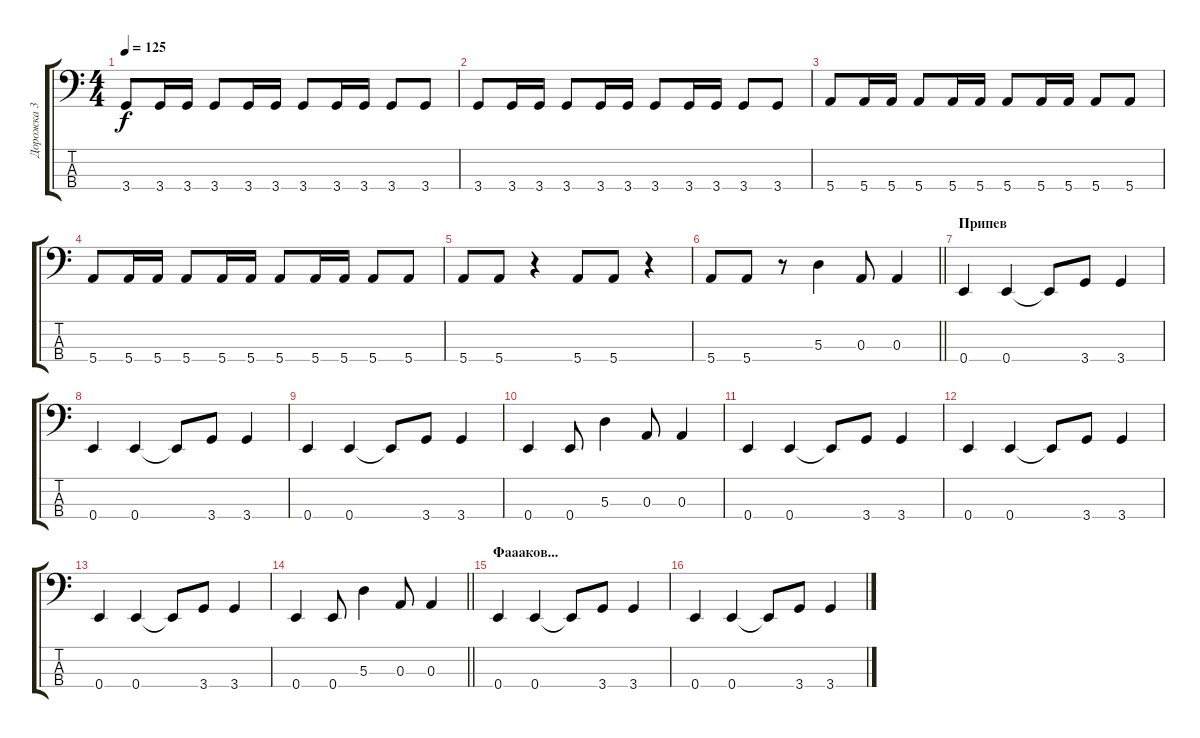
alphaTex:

\track ("Дорожка 3" "Дорожка 3") {instrument electricbassfinger}
\staff {score tabs}
\tuning (G2 D2 A1 E1) {hide}
\ts (4 4)
\tempo 125
\clef f4
\ks c
3.4.8{dy f} 3.4.16 3.4.16 3.4.8 3.4.16 3.4.16 3.4.8 3.4.16 3.4.16 3.4.8 3.4.8 |
3.4.8 3.4.16 3.4.16 3.4.8 3.4.16 3.4.16 3.4.8 3.4.16 3.4.16 3.4.8 3.4.8 |
5.4.8 5.4.16 5.4.16 5.4.8 5.4.16 5.4.16 5.4.8 5.4.16 5.4.16 5.4.8 5.4.8 |
5.4.8 5.4.16 5.4.16 5.4.8 5.4.16 5.4.16 5.4.8 5.4.16 5.4.16 5.4.8 5.4.8 |
5.4.8 5.4.8 r.4 5.4.8 5.4.8 r.4 |
\barLineRight lightlight
5.4.8 5.4.8 r.8 5.3.4 0.3.8 0.3.4 |
\section ("" "Припев")
0.4.4 0.4.4 0.4{t}.8 3.4.8 3.4.4 |
0.4.4 0.4.4 0.4{t}.8 3.4.8 3.4.4 |
0.4.4 0.4.4 0.4{t}.8 3.4.8 3.4.4 |
0.4.4 0.4.8 5.3.4 0.3.8 0.3.4 |
0.4.4 0.4.4 0.4{t}.8 3.4.8 3.4.4 |
0.4.4 0.4.4 0.4{t}.8 3.4.8 3.4.4 |
0.4.4 0.4.4 0.4{t}.8 3.4.8 3.4.4 |
\barLineRight lightlight
0.4.4 0.4.8 5.3.4 0.3.8 0.3.4 |
\section ("" "Фаааков...")
0.4.4 0.4.4 0.4{t}.8 3.4.8 3.4.4 |
0.4.4 0.4.4 0.4{t}.8 3.4.8 3.4.4
